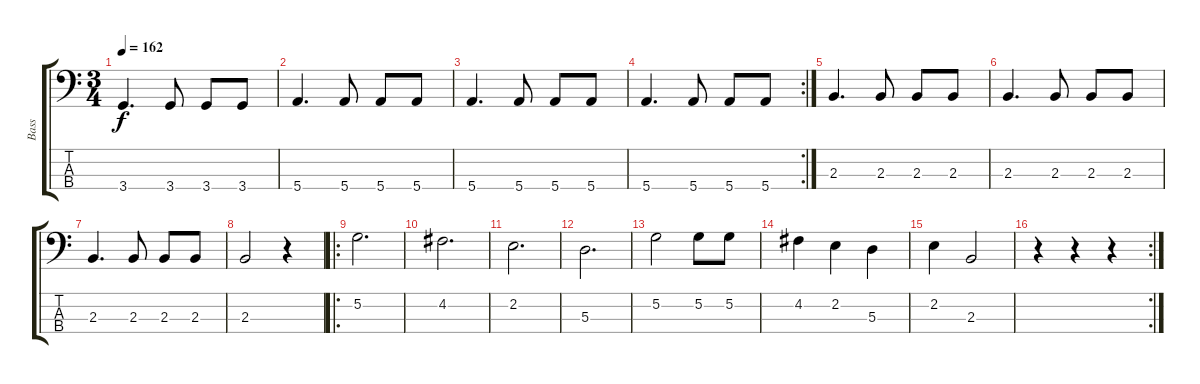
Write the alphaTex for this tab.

\track ("Bass" "Bass") {instrument electricbassfinger}
\staff {score tabs}
\tuning (G2 D2 A1 E1) {hide}
\ts (3 4)
\tempo 162
\clef f4
\ks c
3.4.4{d dy f} 3.4.8 3.4.8 3.4.8 |
5.4.4{d} 5.4.8 5.4.8 5.4.8 |
5.4.4{d} 5.4.8 5.4.8 5.4.8 |
\rc 2
5.4.4{d} 5.4.8 5.4.8 5.4.8 |
2.3.4{d} 2.3.8 2.3.8 2.3.8 |
2.3.4{d} 2.3.8 2.3.8 2.3.8 |
2.3.4{d} 2.3.8 2.3.8 2.3.8 |
2.3.2 r.4 |
\ro
5.2.2{d} |
4.2.2{d} |
2.2.2{d} |
5.3.2{d} |
5.2.2 5.2.8 5.2.8 |
4.2.4 2.2.4 5.3.4 |
2.2.4 2.3.2 |
\rc 2
r.4 r.4 r.4
